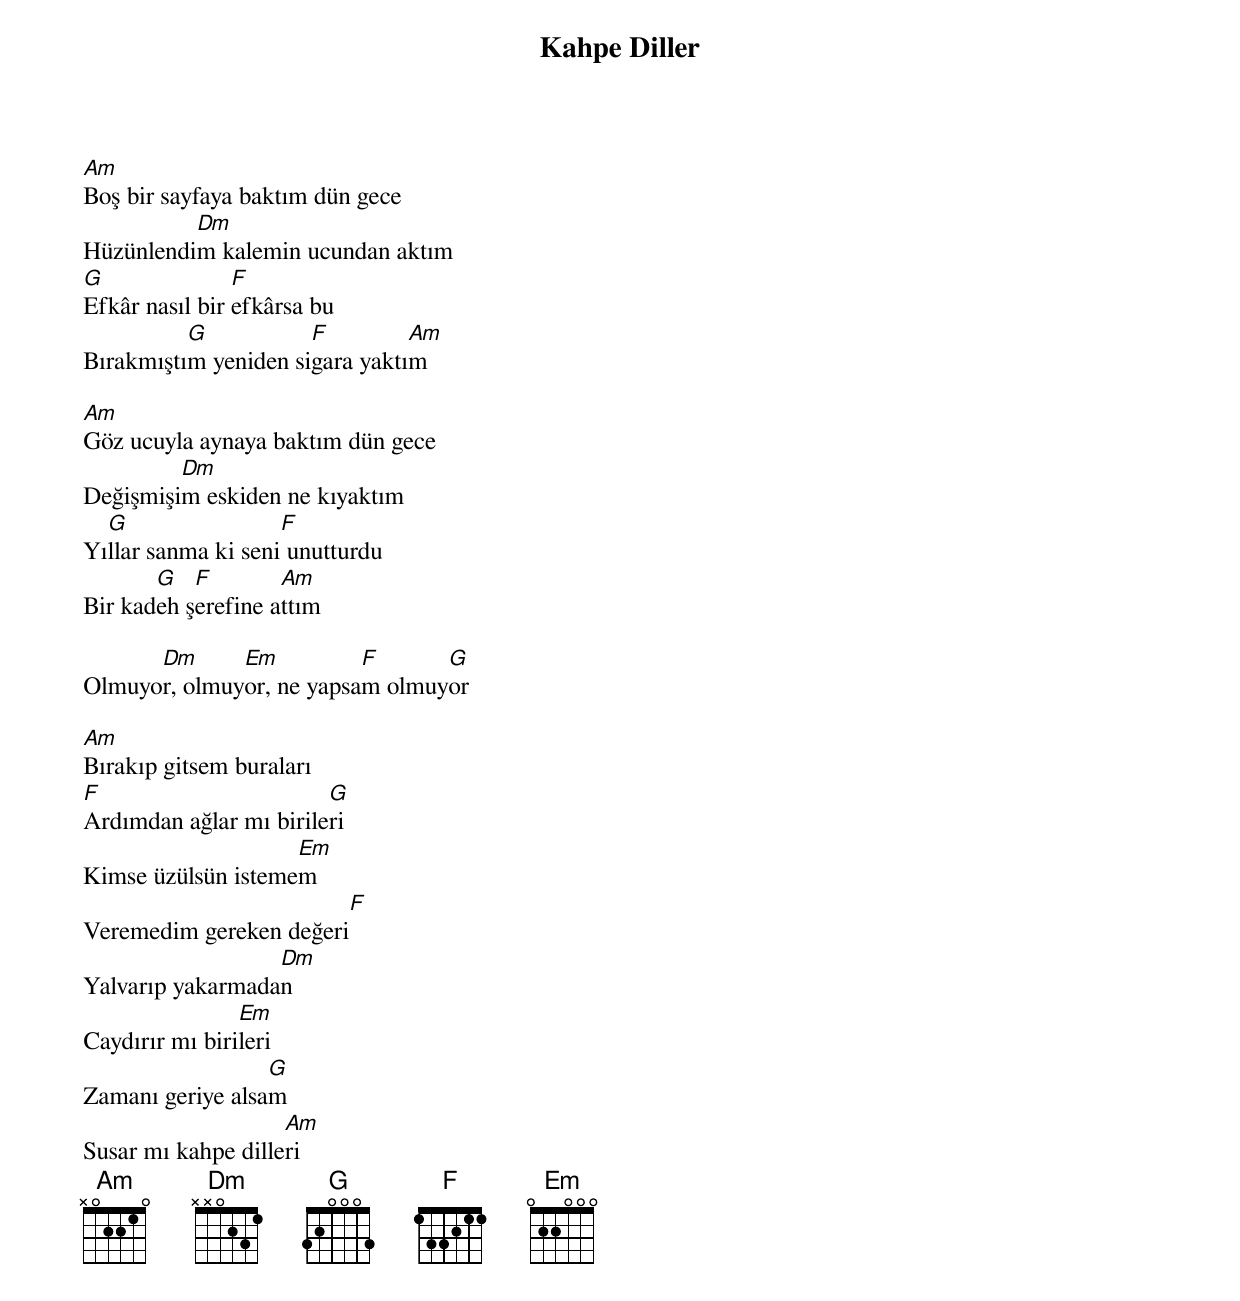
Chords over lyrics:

{title: Kahpe Diller}
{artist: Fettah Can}

Am
Boş bir sayfaya baktım dün gece
          Dm
Hüzünlendim kalemin ucundan aktım
G               F
Efkâr nasıl bir efkârsa bu
          G           F         Am
Bırakmıştım yeniden sigara yaktım

Am
Göz ucuyla aynaya baktım dün gece
         Dm
Değişmişim eskiden ne kıyaktım
  G                 F
Yıllar sanma ki seni unutturdu
       G   F        Am
Bir kadeh şerefine attım

      Dm      Em          F      G
Olmuyor, olmuyor, ne yapsam olmuyor

Am
Bırakıp gitsem buraları
F                       G
Ardımdan ağlar mı birileri
                    Em
Kimse üzülsün istemem
                          F
Veremedim gereken değeri
                  Dm
Yalvarıp yakarmadan
                Em
Caydırır mı birileri
                  G
Zamanı geriye alsam
                    Am
Susar mı kahpe dilleri
